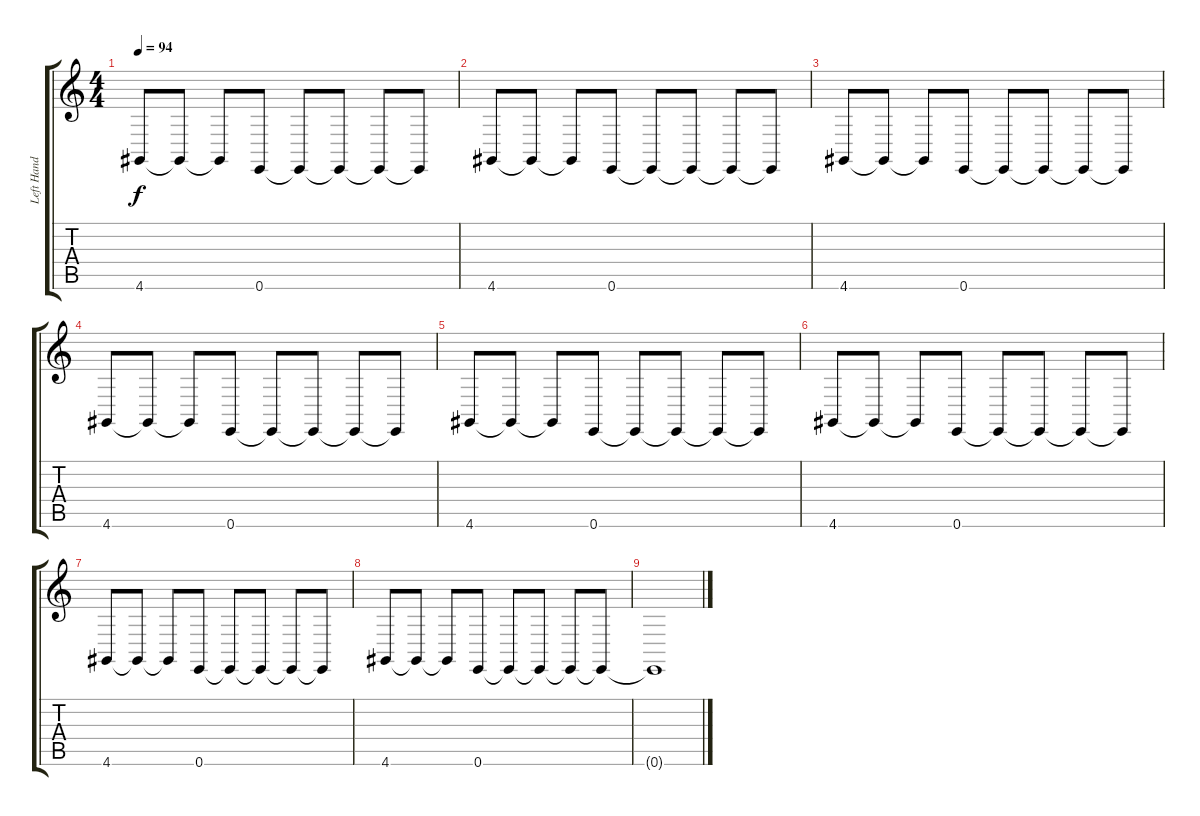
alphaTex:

\track ("Left Hand" "Left Hand") {instrument acousticgrandpiano}
\staff {score tabs}
\tuning (E4 B3 G3 D3 A2 E2) {hide}
\ts (4 4)
\tempo 94
\clef g2
\ks c
4.6.8{dy f} 4.6{t}.8 4.6{t}.8 0.6.8 0.6{t}.8 0.6{t}.8 0.6{t}.8 0.6{t}.8 |
4.6.8 4.6{t}.8 4.6{t}.8 0.6.8 0.6{t}.8 0.6{t}.8 0.6{t}.8 0.6{t}.8 |
4.6.8 4.6{t}.8 4.6{t}.8 0.6.8 0.6{t}.8 0.6{t}.8 0.6{t}.8 0.6{t}.8 |
4.6.8 4.6{t}.8 4.6{t}.8 0.6.8 0.6{t}.8 0.6{t}.8 0.6{t}.8 0.6{t}.8 |
4.6.8 4.6{t}.8 4.6{t}.8 0.6.8 0.6{t}.8 0.6{t}.8 0.6{t}.8 0.6{t}.8 |
4.6.8 4.6{t}.8 4.6{t}.8 0.6.8 0.6{t}.8 0.6{t}.8 0.6{t}.8 0.6{t}.8 |
4.6.8 4.6{t}.8 4.6{t}.8 0.6.8 0.6{t}.8 0.6{t}.8 0.6{t}.8 0.6{t}.8 |
4.6.8 4.6{t}.8 4.6{t}.8 0.6.8 0.6{t}.8 0.6{t}.8 0.6{t}.8 0.6{t}.8 |
0.6{t}.1
